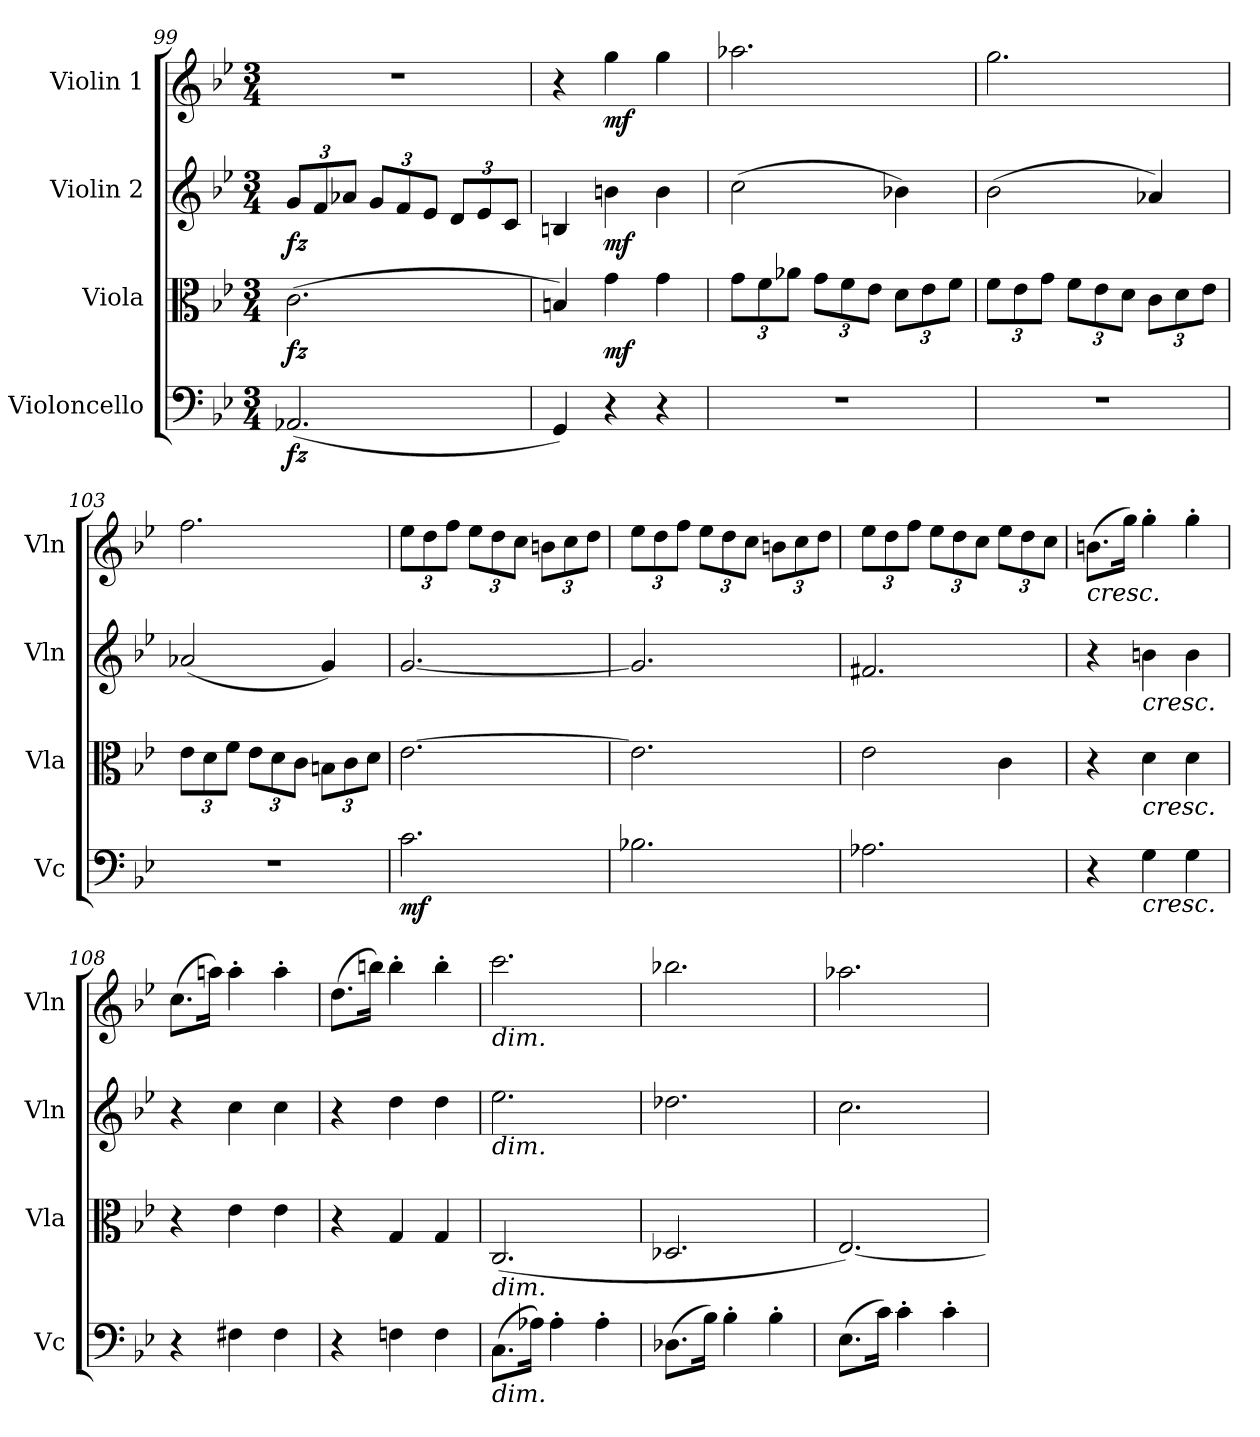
**kern	**dynam	**kern	**dynam	**kern	**dynam	**kern	**dynam
*part4	*part4	*part3	*part3	*part2	*part2	*part1	*part1
*staff4	*staff4	*staff3	*staff3	*staff2	*staff2	*staff1	*staff1
*I"Violoncello	*	*I"Viola	*	*I"Violin 2	*	*I"Violin 1	*
*I'Vc	*	*I'Vla	*	*I'Vln	*	*I'Vln	*
!!LO:LB:g=z
*clefF4	*	*clefC3	*	*clefG2	*	*clefG2	*
*k[b-e-]	*	*k[b-e-]	*	*k[b-e-]	*	*k[b-e-]	*
*M3/4	*	*M3/4	*	*M3/4	*	*M3/4	*
*	*	*	*	*Xbrackettup	*	*	*
=99	=99	=99	=99	=99	=99	=99	=99
!	!LO:DY:b	!	!LO:DY:b	!	!LO:DY:b	!	!
(2.AA-X/	fz	(2.c\	fz	12g/L	fz	2.r	.
.	.	.	.	12f/	.	.	.
.	.	.	.	12a-X/J	.	.	.
.	.	.	.	12g/L	.	.	.
.	.	.	.	12f/	.	.	.
.	.	.	.	12e-/J	.	.	.
.	.	.	.	12d/L	.	.	.
.	.	.	.	12e-/	.	.	.
.	.	.	.	12c/J	.	.	.
=100	=100	=100	=100	=100	=100	=100	=100
4GG/)	.	4Bn/)	.	4Bn/	.	4r	.
!	!	!	!LO:DY:b	!	!LO:DY:b	!	!LO:DY:b
4r	.	4g\	mf	4bn\	mf	4gg\	mf
4r	.	4g\	.	4b\	.	4gg\	.
=101	=101	=101	=101	=101	=101	=101	=101
*	*	*Xbrackettup	*	*	*	*	*
2.r	.	12g\L	.	(2cc\	.	2.aa-X\	.
.	.	12f\	.	.	.	.	.
.	.	12a-X\J	.	.	.	.	.
.	.	12g\L	.	.	.	.	.
.	.	12f\	.	.	.	.	.
.	.	12e-\J	.	.	.	.	.
.	.	12d\L	.	4b-X\)	.	.	.
.	.	12e-\	.	.	.	.	.
.	.	12f\J	.	.	.	.	.
=102	=102	=102	=102	=102	=102	=102	=102
2.r	.	12f\L	.	(2b-\	.	2.gg\	.
.	.	12e-\	.	.	.	.	.
.	.	12g\J	.	.	.	.	.
.	.	12f\L	.	.	.	.	.
.	.	12e-\	.	.	.	.	.
.	.	12d\J	.	.	.	.	.
.	.	12c\L	.	4a-X/)	.	.	.
.	.	12d\	.	.	.	.	.
.	.	12e-\J	.	.	.	.	.
!!LO:LB:g=z
=103	=103	=103	=103	=103	=103	=103	=103
2.r	.	12e-\L	.	(2a-X/	.	2.ff\	.
.	.	12d\	.	.	.	.	.
.	.	12f\J	.	.	.	.	.
.	.	12e-\L	.	.	.	.	.
.	.	12d\	.	.	.	.	.
.	.	12c\J	.	.	.	.	.
.	.	12Bn\L	.	4g/)	.	.	.
.	.	12c\	.	.	.	.	.
.	.	12d\J	.	.	.	.	.
!!LO:PB:g=z
=104	=104	=104	=104	=104	=104	=104	=104
*	*	*	*	*	*	*Xbrackettup	*
!	!LO:DY:b	!	!	!	!	!	!
2.c\	mf	[2.e-\	.	[2.g/	.	12ee-\L	.
.	.	.	.	.	.	12dd\	.
.	.	.	.	.	.	12ff\J	.
.	.	.	.	.	.	12ee-\L	.
.	.	.	.	.	.	12dd\	.
.	.	.	.	.	.	12cc\J	.
.	.	.	.	.	.	12bn\L	.
.	.	.	.	.	.	12cc\	.
.	.	.	.	.	.	12dd\J	.
=105	=105	=105	=105	=105	=105	=105	=105
2.B-X\	.	2.e-\]	.	2.g/]	.	12ee-\L	.
.	.	.	.	.	.	12dd\	.
.	.	.	.	.	.	12ff\J	.
.	.	.	.	.	.	12ee-\L	.
.	.	.	.	.	.	12dd\	.
.	.	.	.	.	.	12cc\J	.
.	.	.	.	.	.	12bn\L	.
.	.	.	.	.	.	12cc\	.
.	.	.	.	.	.	12dd\J	.
=106	=106	=106	=106	=106	=106	=106	=106
2.A-X\	.	2e-\	.	2.f#X/	.	12ee-\L	.
.	.	.	.	.	.	12dd\	.
.	.	.	.	.	.	12ff\J	.
.	.	.	.	.	.	12ee-\L	.
.	.	.	.	.	.	12dd\	.
.	.	.	.	.	.	12cc\J	.
.	.	4c\	.	.	.	12ee-\L	.
.	.	.	.	.	.	12dd\	.
.	.	.	.	.	.	12cc\J	.
=107	=107	=107	=107	=107	=107	=107	=107
!	!	!	!	!	!	!LO:TX:b:i:t=cresc.	!
4r	.	4r	.	4r	.	(8.bn\L	.
.	.	.	.	.	.	16gg\Jk)	.
!	!	!	!	!LO:TX:b:i:t=cresc.	!	!	!
!	!	!LO:TX:b:i:t=cresc.	!	!	!	!	!
!LO:TX:b:i:t=cresc.	!	!	!	!	!	!	!
4G\	.	4d\	.	4bn\	.	4gg'\	.
4G\	.	4d\	.	4b\	.	4gg'\	.
=108	=108	=108	=108	=108	=108	=108	=108
4r	.	4r	.	4r	.	(8.cc\L	.
.	.	.	.	.	.	16aan\Jk)	.
4F#X\	.	4e-\	.	4cc\	.	4aa'\	.
4F#\	.	4e-\	.	4cc\	.	4aa'\	.
!!LO:LB:g=z
=109	=109	=109	=109	=109	=109	=109	=109
4r	.	4r	.	4r	.	(8.dd\L	.
.	.	.	.	.	.	16bbn\Jk)	.
4Fn\	.	4G/	.	4dd\	.	4bb'\	.
4F\	.	4G/	.	4dd\	.	4bb'\	.
=110	=110	=110	=110	=110	=110	=110	=110
!	!	!	!	!	!	!LO:TX:b:i:t=dim.	!
!	!	!	!	!LO:TX:b:i:t=dim.	!	!	!
!	!	!LO:TX:b:i:t=dim.	!	!	!	!	!
!LO:TX:b:i:t=dim.	!	!	!	!	!	!	!
(8.C\L	.	(2.C/	.	2.ee-\	.	2.ccc\	.
16A-X\Jk)	.	.	.	.	.	.	.
4A-'\	.	.	.	.	.	.	.
4A-'\	.	.	.	.	.	.	.
=111	=111	=111	=111	=111	=111	=111	=111
(8.D-X\L	.	2.D-X/	.	2.dd-X\	.	2.bb-X\	.
16B-\Jk)	.	.	.	.	.	.	.
4B-'\	.	.	.	.	.	.	.
4B-'\	.	.	.	.	.	.	.
=112	=112	=112	=112	=112	=112	=112	=112
(8.E-\L	.	[2.E-/)	.	2.cc\	.	2.aa-X\	.
16c\Jk)	.	.	.	.	.	.	.
4c'\	.	.	.	.	.	.	.
4c'\	.	.	.	.	.	.	.
=	=	=	=	=	=	=	=
*-	*-	*-	*-	*-	*-	*-	*-
